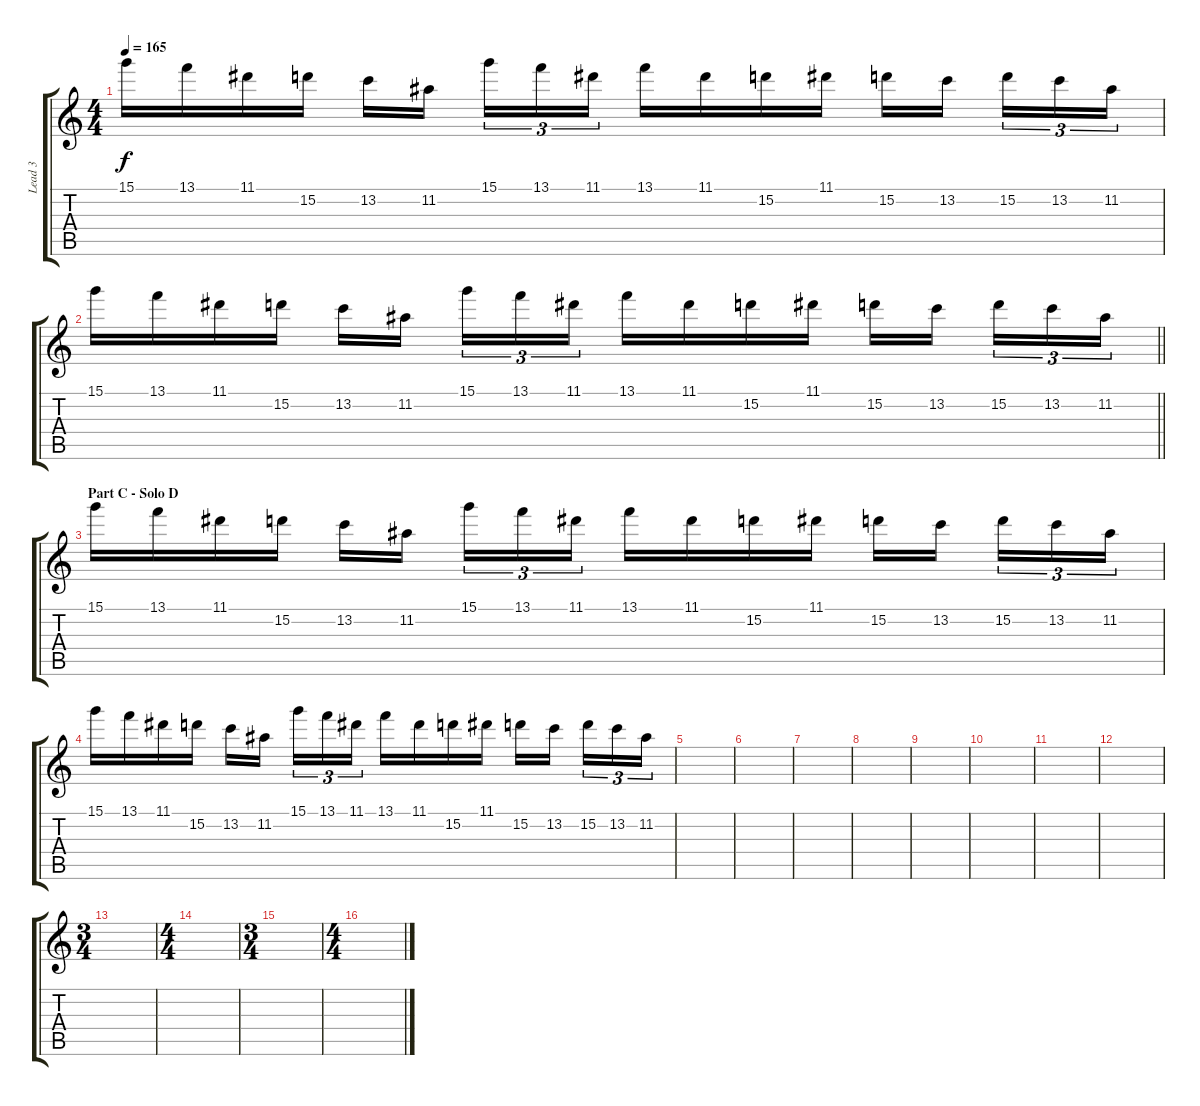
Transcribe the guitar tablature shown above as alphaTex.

\track ("Lead 3" "Lead 3") {instrument distortionguitar}
\staff {score tabs}
\tuning (E4 B3 G3 D3 A2 E2) {hide}
\ts (4 4)
\tempo 165
\clef g2
\ks c
15.1.16{dy f} 13.1.16 11.1.16 15.2.16 13.2.16 11.2.16{beam splitsecondary} 15.1.16{tu (3 2)} 13.1.16{tu (3 2)} 11.1.16{tu (3 2)} 13.1.16 11.1.16 15.2.16 11.1.16 15.2.16 13.2.16{beam splitsecondary} 15.2.16{tu (3 2)} 13.2.16{tu (3 2)} 11.2.16{tu (3 2)} |
\barLineRight lightlight
15.1.16 13.1.16 11.1.16 15.2.16 13.2.16 11.2.16{beam splitsecondary} 15.1.16{tu (3 2)} 13.1.16{tu (3 2)} 11.1.16{tu (3 2)} 13.1.16 11.1.16 15.2.16 11.1.16 15.2.16 13.2.16{beam splitsecondary} 15.2.16{tu (3 2)} 13.2.16{tu (3 2)} 11.2.16{tu (3 2)} |
\section ("" "Part C - Solo D")
15.1.16 13.1.16 11.1.16 15.2.16 13.2.16 11.2.16{beam splitsecondary} 15.1.16{tu (3 2)} 13.1.16{tu (3 2)} 11.1.16{tu (3 2)} 13.1.16 11.1.16 15.2.16 11.1.16 15.2.16 13.2.16{beam splitsecondary} 15.2.16{tu (3 2)} 13.2.16{tu (3 2)} 11.2.16{tu (3 2)} |
15.1.16 13.1.16 11.1.16 15.2.16 13.2.16 11.2.16{beam splitsecondary} 15.1.16{tu (3 2)} 13.1.16{tu (3 2)} 11.1.16{tu (3 2)} 13.1.16 11.1.16 15.2.16 11.1.16 15.2.16 13.2.16{beam splitsecondary} 15.2.16{tu (3 2)} 13.2.16{tu (3 2)} 11.2.16{tu (3 2)} |
|
|
|
|
|
|
|
|
\ts (3 4)
|
\ts (4 4)
|
\ts (3 4)
|
\ts (4 4)
